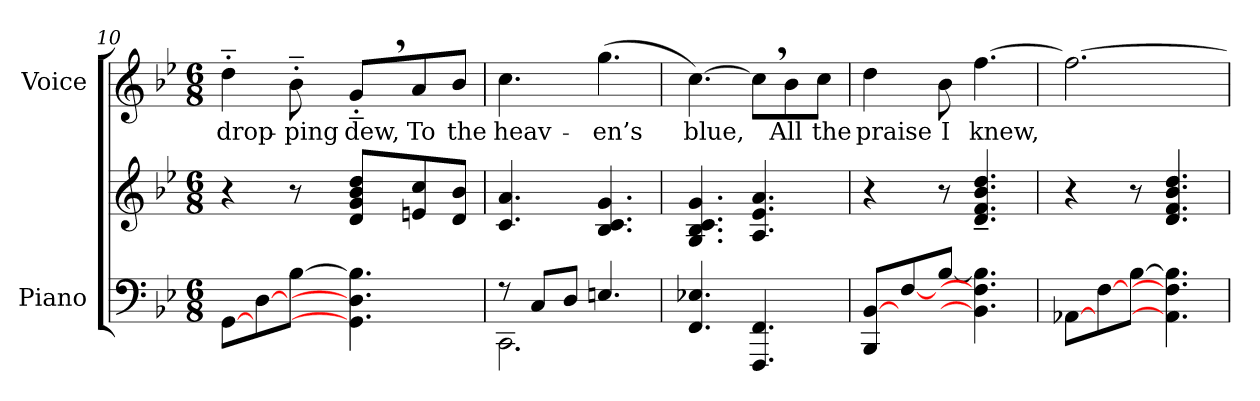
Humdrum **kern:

**kern	**kern	**kern	**text
*part2	*part2	*part1	*part1
*staff3	*staff2	*staff1	*staff1
*I"Piano	*	*I"Voice	*
*I'Pno	*	*	*
*clefF4	*clefG2	*clefG2	*
*k[b-e-]	*k[b-e-]	*k[b-e-]	*
*M6/8	*M6/8	*M6/8	*
=10	=10	=10	=10
[<8GG\L	4r	4dd'~\	drop-
[<8D\	.	.	.
[8B-\J	8r	8b-'~\	-ping
4.GG\] 4.D\] 4.B-\]	8d/ 8g/ 8b-/ 8dd/L	8g'~,/L	dew,
.	8en/ 8cc/	8a/	To
.	8d/ 8b-/J	8b-/J	the
=11	=11	=11	=11
*^	*	*	*
8r	2.CC\	4.c/ 4.a/	4.cc\	heav-
8C/L	.	.	.	.
8D/J	.	.	.	.
4.En/	.	4.B-/ 4.c/ 4.g/	(4.gg\	-en’s
*v	*v	*	*	*
=12	=12	=12	=12
4.FF/ 4.E-X/	4.G/ 4.B-/ 4.c/ 4.g/	[4.cc\)	blue,
4.FFF/ 4.FF/	4.A/ 4.e-/ 4.a/	8cc,\L]	.
.	.	8b-\	All
.	.	8cc\J	the
=13	=13	=13	=13
8BBB-/ [<8BB-/L	4r	4dd\	praise
[<8F/	.	.	.
[8B-/J	8r	8b-\	I
4.BB-\] 4.F\] 4.B-\]	4.d/~> 4.f/~> 4.b-/~> 4.dd/~>	[4.ff\	knew,
=14	=14	=14	=14
[<8AA-X\L	4r	2.ff\_	.
[<8F\	.	.	.
[8B-\J	8r	.	.
4.AA-\] 4.F\] 4.B-\]	4.d/ 4.f/ 4.b-/ 4.dd/	.	.
=	=	=	=
*-	*-	*-	*-
